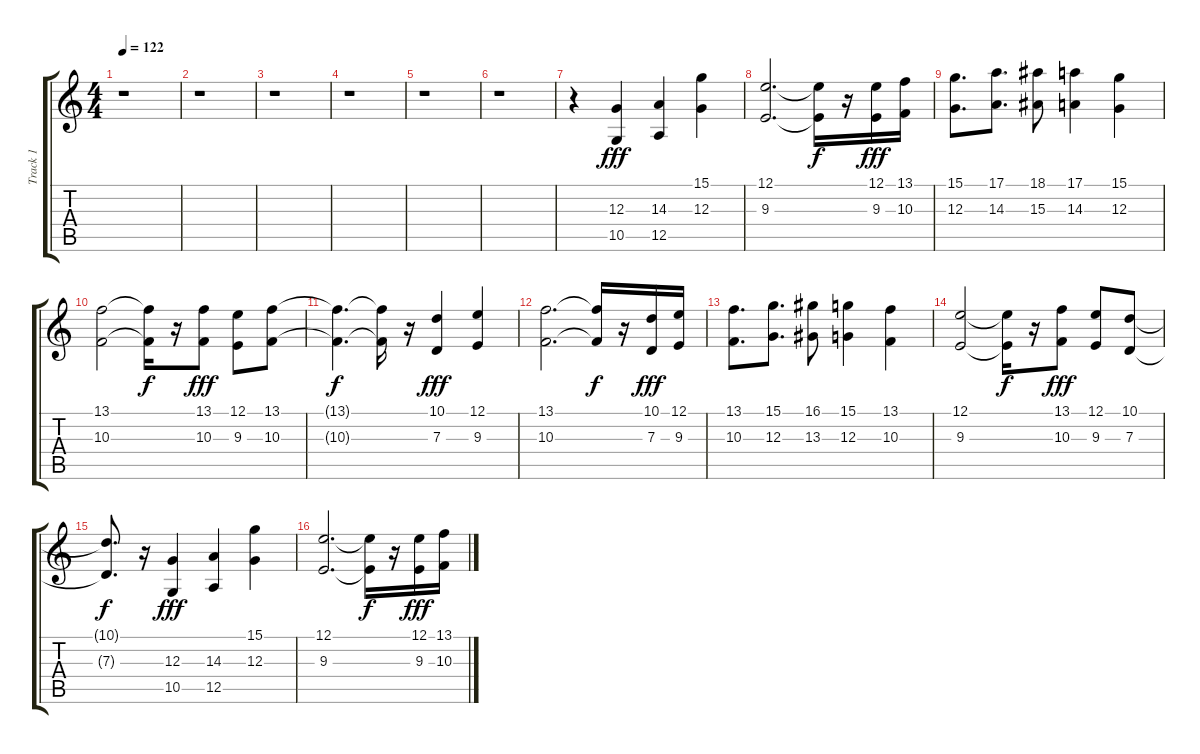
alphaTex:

\track ("Track 1" "Track 1") {instrument vibraphone}
\staff {score tabs}
\tuning (E4 B3 G3 D3 A2 E2) {hide}
\ts (4 4)
\tempo 122
\clef g2
\ks c
r.1{dy f} |
r.1 |
r.1 |
r.1 |
r.1 |
r.1 |
r.4 (12.3 10.5).4{dy fff} (14.3 12.5).4 (15.1 12.3).4 |
(12.1 9.3).2{d} (12.1{t} 9.3{t}).16{dy f} r.16 (12.1 9.3).16{dy fff} (13.1 10.3).16 |
(15.1 12.3).8{d} (17.1 14.3).8{d} (18.1 15.3).8 (17.1 14.3).4 (15.1 12.3).4 |
(13.1 10.3).2 (13.1{t} 10.3{t}).16{dy f} r.16 (13.1 10.3).8{dy fff} (12.1 9.3).8 (13.1 10.3).8 |
(13.1{t} 10.3{t}).4{d dy f} (13.1{t} 10.3{t}).16 r.16 (10.1 7.3).4{dy fff} (12.1 9.3).4 |
(13.1 10.3).2{d} (13.1{t} 10.3{t}).16{dy f} r.16 (10.1 7.3).16{dy fff} (12.1 9.3).16 |
(13.1 10.3).8{d} (15.1 12.3).8{d} (16.1 13.3).8 (15.1 12.3).4 (13.1 10.3).4 |
(12.1 9.3).2 (12.1{t} 9.3{t}).16{dy f} r.16 (13.1 10.3).8{dy fff} (12.1 9.3).8 (10.1 7.3).8 |
(10.1{t} 7.3{t}).8{d dy f} r.16 (12.3 10.5).4{dy fff} (14.3 12.5).4 (15.1 12.3).4 |
(12.1 9.3).2{d} (12.1{t} 9.3{t}).16{dy f} r.16 (12.1 9.3).16{dy fff} (13.1 10.3).16
